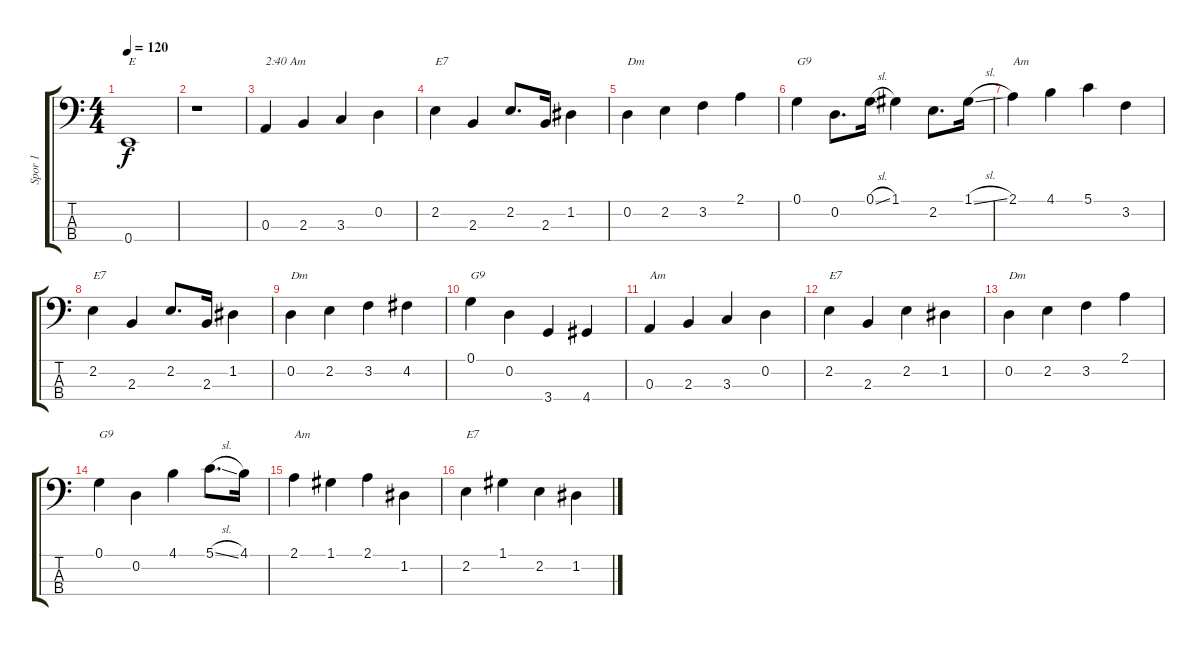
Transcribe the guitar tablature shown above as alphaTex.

\track ("Spor 1" "Spor 1") {instrument electricbassfinger}
\staff {score tabs}
\tuning (G2 D2 A1 E1) {hide}
\ts (4 4)
\tempo 120
\clef f4
\ks c
0.4.1{txt "E" dy f} |
r.1 |
0.3.4{txt "2:40 Am"} 2.3.4 3.3.4 0.2.4 |
2.2.4{txt "E7"} 2.3.4 2.2.8{d} 2.3.16 1.2.4 |
0.2.4{txt "Dm"} 2.2.4 3.2.4 2.1.4 |
0.1.4{txt "G9"} 0.2.8{d} 0.1{sl}.16 1.1.4 2.2.8{d} 1.1{sl}.16 |
2.1.4{txt "Am"} 4.1.4 5.1.4 3.2.4 |
2.2.4{txt "E7"} 2.3.4 2.2.8{d} 2.3.16 1.2.4 |
0.2.4{txt "Dm"} 2.2.4 3.2.4 4.2.4 |
0.1.4{txt "G9"} 0.2.4 3.4.4 4.4.4 |
0.3.4{txt "Am"} 2.3.4 3.3.4 0.2.4 |
2.2.4{txt "E7"} 2.3.4 2.2.4 1.2.4 |
0.2.4{txt "Dm"} 2.2.4 3.2.4 2.1.4 |
0.1.4{txt "G9"} 0.2.4 4.1.4 5.1{sl}.8{d} 4.1.16 |
2.1.4{txt "Am"} 1.1.4 2.1.4 1.2.4 |
2.2.4{txt "E7"} 1.1.4 2.2.4 1.2.4
